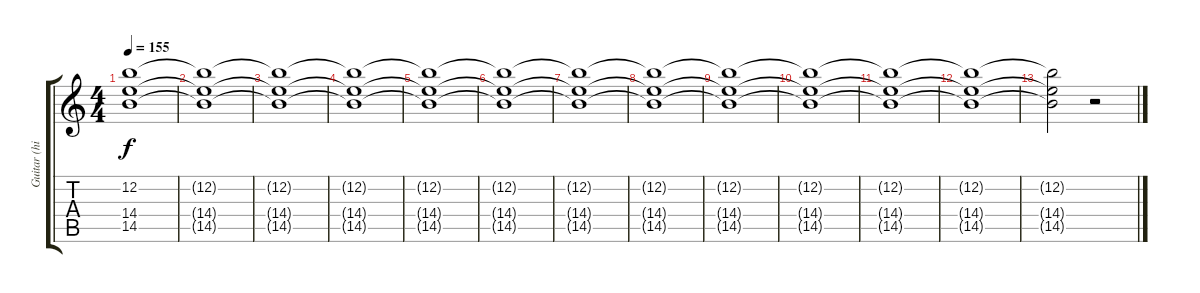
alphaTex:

\track ("Guitar (high notes are tapped with right" "Guitar (hi") {instrument electricguitarjazz}
\staff {score tabs}
\tuning (E4 B3 G3 D3 A2 E2) {hide}
\ts (4 4)
\tempo 155
\clef g2
\ks c
(12.2{t} 14.4{t} 14.5{t}).1{dy f} |
(12.2{t} 14.4{t} 14.5{t}).1 |
(12.2{t} 14.4{t} 14.5{t}).1 |
(12.2{t} 14.4{t} 14.5{t}).1 |
(12.2{t} 14.4{t} 14.5{t}).1 |
(12.2{t} 14.4{t} 14.5{t}).1 |
(12.2{t} 14.4{t} 14.5{t}).1 |
(12.2{t} 14.4{t} 14.5{t}).1 |
(12.2{t} 14.4{t} 14.5{t}).1 |
(12.2{t} 14.4{t} 14.5{t}).1 |
(12.2{t} 14.4{t} 14.5{t}).1 |
(12.2{t} 14.4{t} 14.5{t}).1 |
(12.2{t} 14.4{t} 14.5{t}).2 r.2
